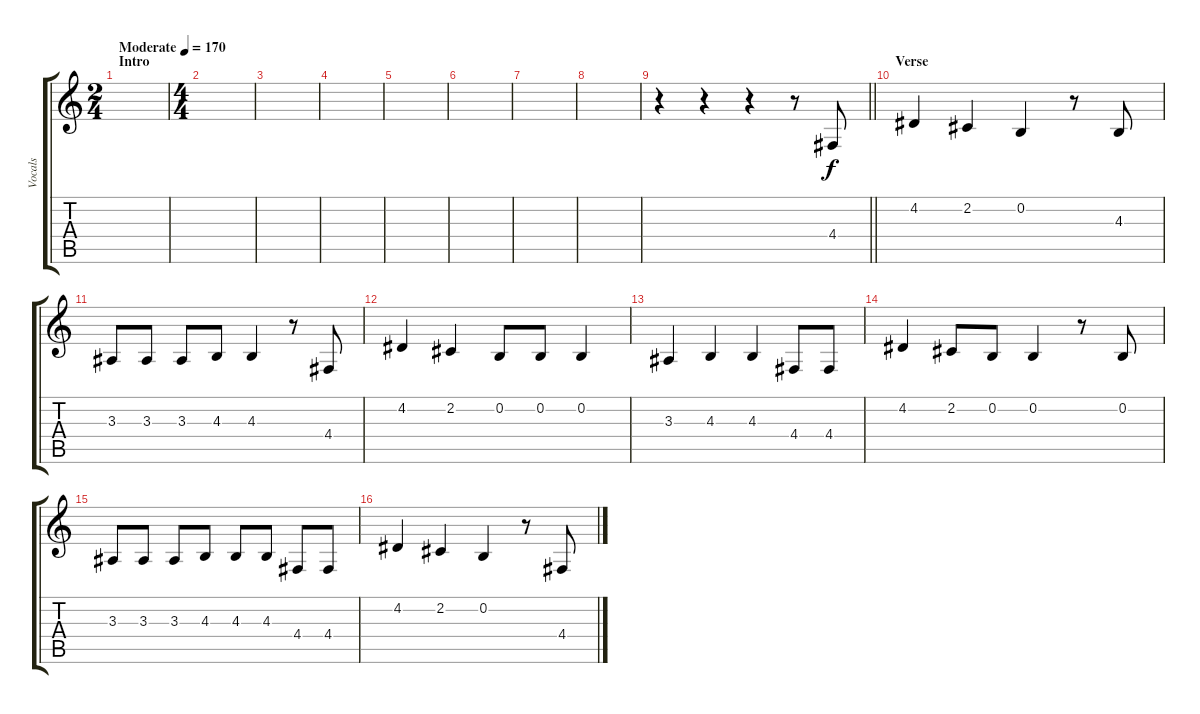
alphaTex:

\track ("Vocals" "Vocals") {instrument altosax}
\staff {score tabs}
\tuning (E4 B3 G3 D3 A2 E2) {hide}
\ts (2 4)
\section ("" "Intro")
\tempo (170 "Moderate")
\clef g2
\ks c
|
\ts (4 4)
|
|
|
|
|
|
|
\barLineRight lightlight
r.4 r.4 r.4 r.8 4.4.8 |
\section ("" "Verse")
4.2.4 2.2.4 0.2.4 r.8 4.3.8 |
3.3.8 3.3.8 3.3.8 4.3.8 4.3.4 r.8 4.4.8 |
4.2.4 2.2.4 0.2.8 0.2.8 0.2.4 |
3.3.4 4.3.4 4.3.4 4.4.8 4.4.8 |
4.2.4 2.2.8 0.2.8 0.2.4 r.8 0.2.8 |
3.3.8 3.3.8 3.3.8 4.3.8 4.3.8 4.3.8 4.4.8 4.4.8 |
4.2.4 2.2.4 0.2.4 r.8 4.4.8
